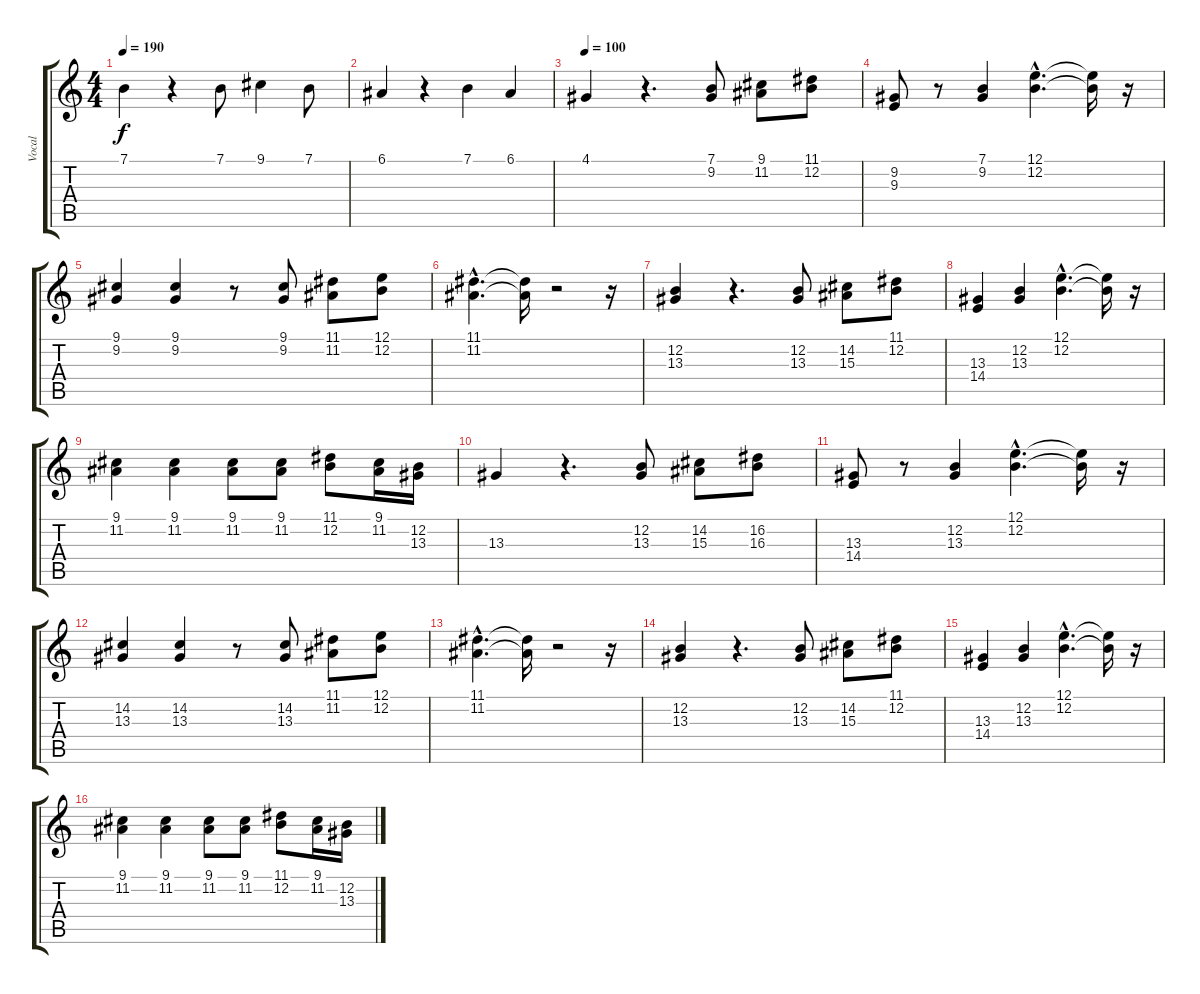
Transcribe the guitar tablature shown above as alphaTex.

\track ("Vocal" "Vocal") {instrument tenorsax}
\staff {score tabs}
\tuning (E4 B3 G3 D3 A2 D2) {hide}
\ts (4 4)
\tempo 190
\clef g2
\ks c
7.1.4{dy f} r.4 7.1.8 9.1.4 7.1.8 |
6.1.4 r.4 7.1.4 6.1.4 |
\tempo 100
4.1.4 r.4{d} (7.1 9.2).8 (9.1 11.2).8 (11.1 12.2).8 |
(9.2 9.3).8 r.8 (7.1 9.2).4 (12.1{hac} 12.2{hac}).4{d} (12.1{t} 12.2{t}).16 r.16 |
(9.1 9.2).4 (9.1 9.2).4 r.8 (9.1 9.2).8 (11.1 11.2).8 (12.1 12.2).8 |
(11.1{hac} 11.2{hac}).4{d} (11.1{t} 11.2{t}).16 r.2 r.16 |
(12.2 13.3).4 r.4{d} (12.2 13.3).8 (14.2 15.3).8 (11.1 12.2).8 |
(13.3 14.4).4 (12.2 13.3).4 (12.1{hac} 12.2{hac}).4{d} (12.1{t} 12.2{t}).16 r.16 |
(9.1 11.2).4 (9.1 11.2).4 (9.1 11.2).8 (9.1 11.2).8 (11.1 12.2).8 (9.1 11.2).16 (12.2 13.3).16 |
13.3.4 r.4{d} (12.2 13.3).8 (14.2 15.3).8 (16.2 16.3).8 |
(13.3 14.4).8 r.8 (12.2 13.3).4 (12.1{hac} 12.2{hac}).4{d} (12.1{t} 12.2{t}).16 r.16 |
(14.2 13.3).4 (14.2 13.3).4 r.8 (14.2 13.3).8 (11.1 11.2).8 (12.1 12.2).8 |
(11.1{hac} 11.2{hac}).4{d} (11.1{t} 11.2{t}).16 r.2 r.16 |
(12.2 13.3).4 r.4{d} (12.2 13.3).8 (14.2 15.3).8 (11.1 12.2).8 |
(13.3 14.4).4 (12.2 13.3).4 (12.1{hac} 12.2{hac}).4{d} (12.1{t} 12.2{t}).16 r.16 |
(9.1 11.2).4 (9.1 11.2).4 (9.1 11.2).8 (9.1 11.2).8 (11.1 12.2).8 (9.1 11.2).16 (12.2 13.3).16
